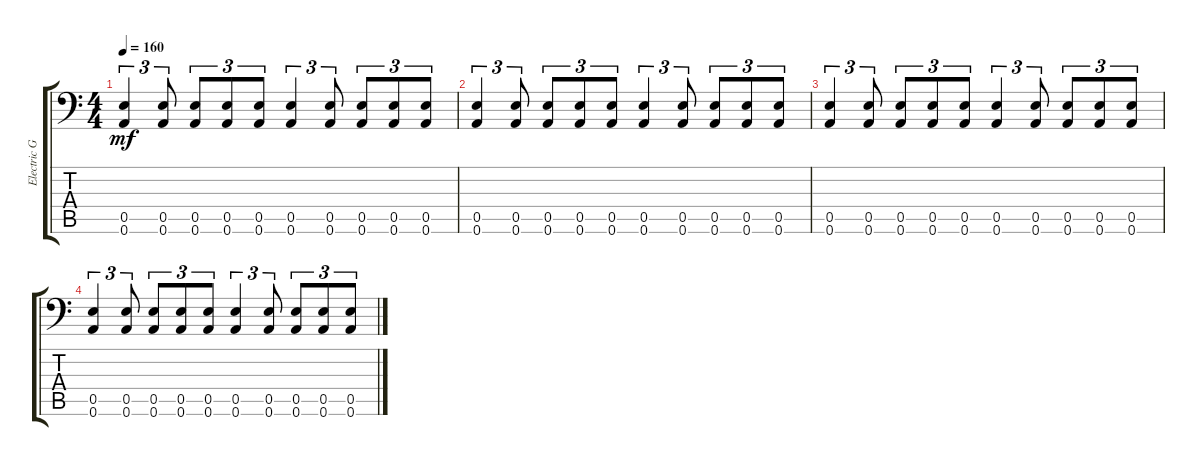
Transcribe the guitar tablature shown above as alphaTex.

\track ("Electric Guitar <麗>" "Electric G") {instrument distortionguitar}
\staff {score tabs}
\tuning (B3 Gb3 D3 A2 E2 A1) {hide}
\ts (4 4)
\tempo 160
\clef f4
\ks c
(0.5 0.6).4{tu (3 2) dy mf} (0.5 0.6).8{tu (3 2)} (0.5 0.6).8{tu (3 2)} (0.5 0.6).8{tu (3 2)} (0.5 0.6).8{tu (3 2)} (0.5 0.6).4{tu (3 2)} (0.5 0.6).8{tu (3 2)} (0.5 0.6).8{tu (3 2)} (0.5 0.6).8{tu (3 2)} (0.5 0.6).8{tu (3 2)} |
(0.5 0.6).4{tu (3 2)} (0.5 0.6).8{tu (3 2)} (0.5 0.6).8{tu (3 2)} (0.5 0.6).8{tu (3 2)} (0.5 0.6).8{tu (3 2)} (0.5 0.6).4{tu (3 2)} (0.5 0.6).8{tu (3 2)} (0.5 0.6).8{tu (3 2)} (0.5 0.6).8{tu (3 2)} (0.5 0.6).8{tu (3 2)} |
(0.5 0.6).4{tu (3 2)} (0.5 0.6).8{tu (3 2)} (0.5 0.6).8{tu (3 2)} (0.5 0.6).8{tu (3 2)} (0.5 0.6).8{tu (3 2)} (0.5 0.6).4{tu (3 2)} (0.5 0.6).8{tu (3 2)} (0.5 0.6).8{tu (3 2)} (0.5 0.6).8{tu (3 2)} (0.5 0.6).8{tu (3 2)} |
(0.5 0.6).4{tu (3 2)} (0.5 0.6).8{tu (3 2)} (0.5 0.6).8{tu (3 2)} (0.5 0.6).8{tu (3 2)} (0.5 0.6).8{tu (3 2)} (0.5 0.6).4{tu (3 2)} (0.5 0.6).8{tu (3 2)} (0.5 0.6).8{tu (3 2)} (0.5 0.6).8{tu (3 2)} (0.5 0.6).8{tu (3 2)}
